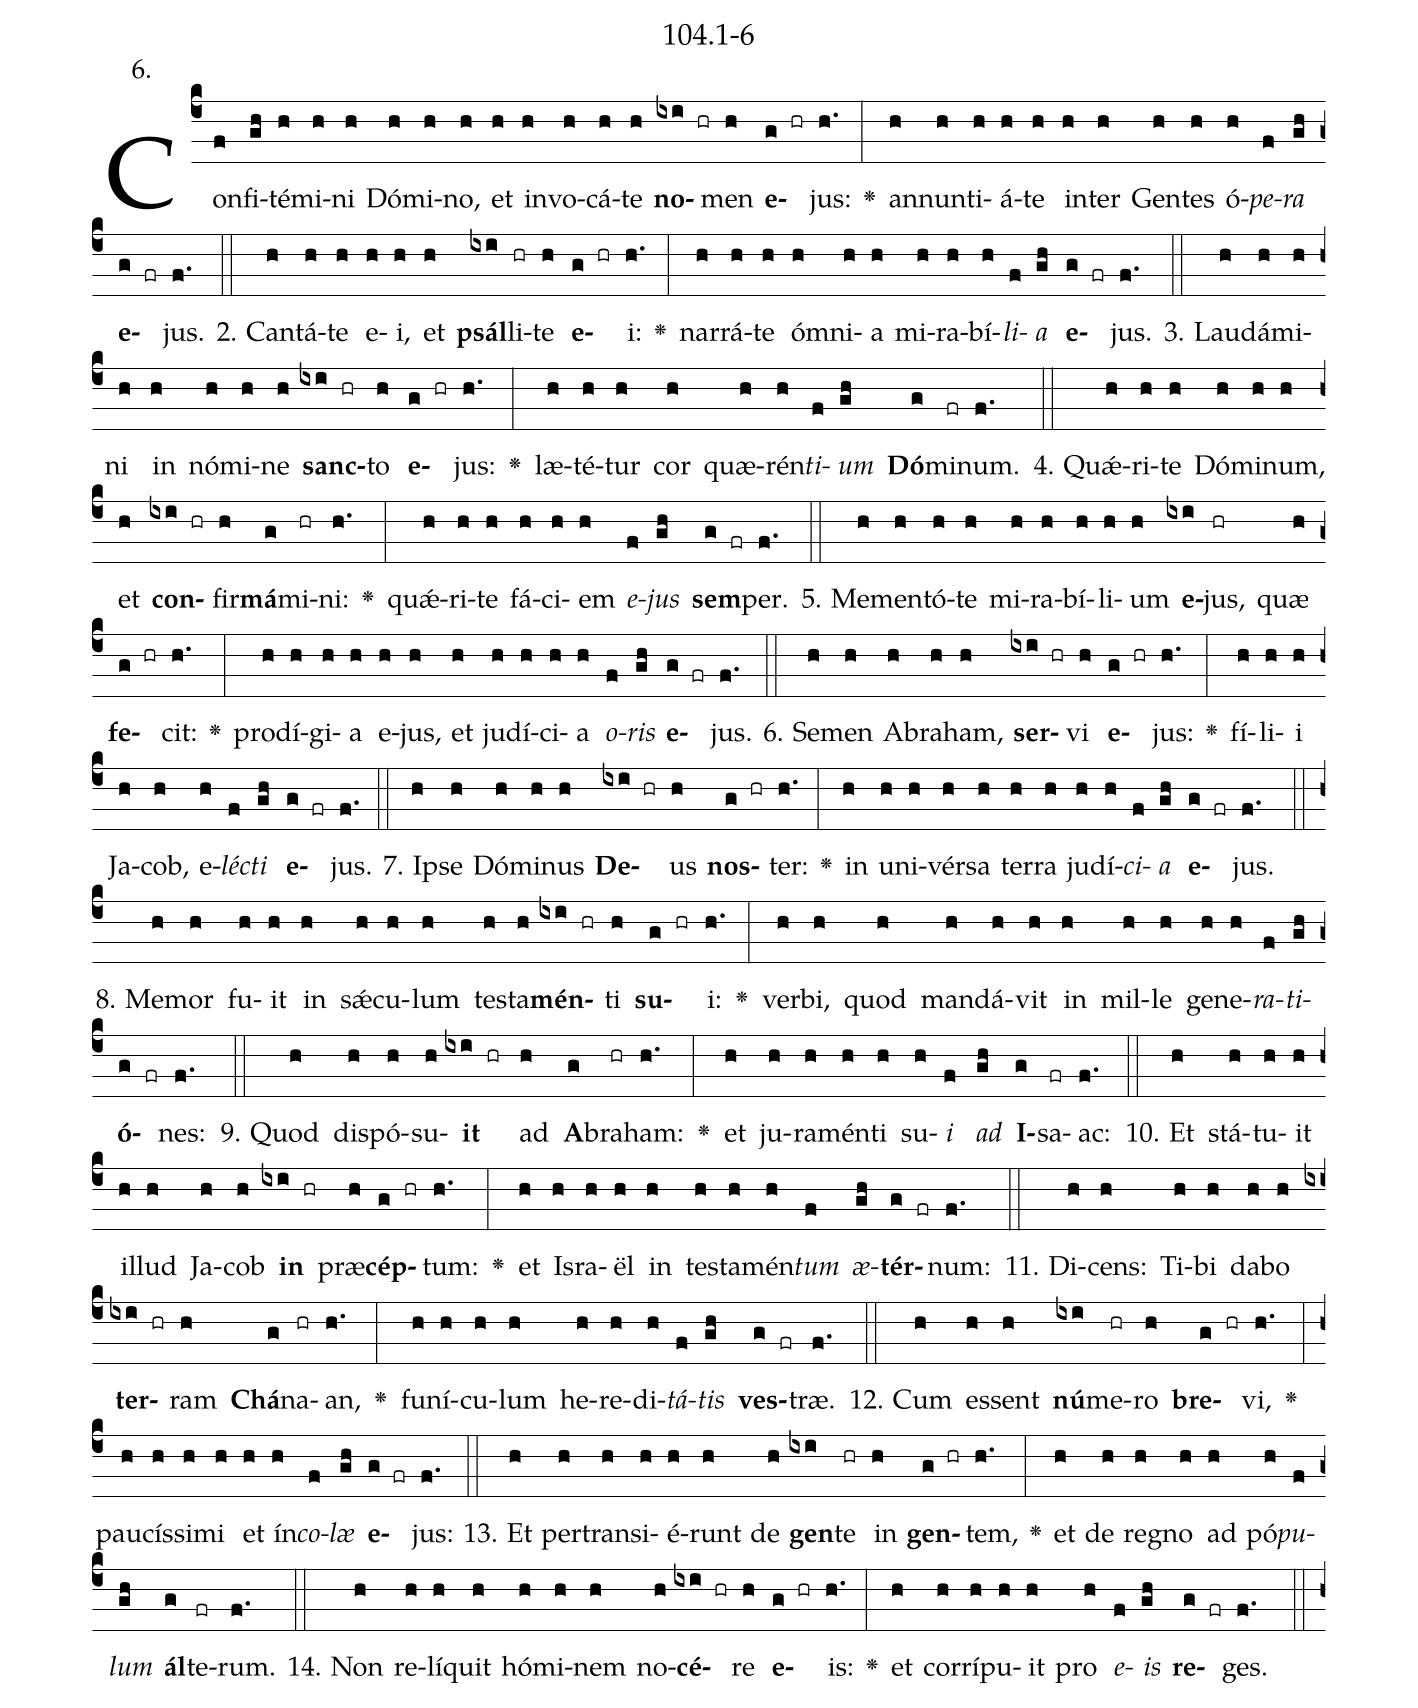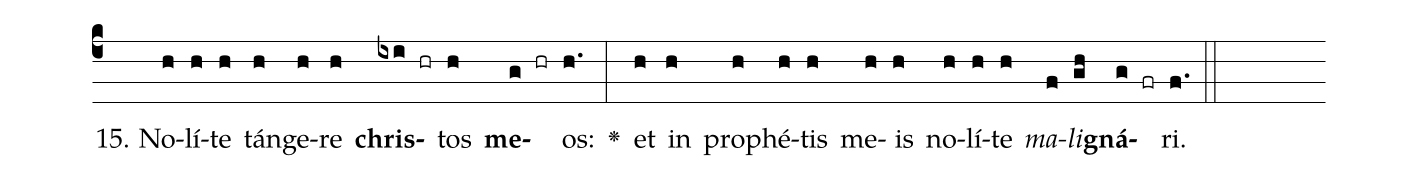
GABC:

name: 104.1-6;
annotation: 6.;
%%
(c4)Con(f)fi(gh)té(h)mi(h)ni(h) Dó(h)mi(h)no,(h) et(h) in(h)vo(h)cá(h)te(h) <b>no</b>(ixi hr)men(h) <b>e</b>(g hr)jus:(h.) <v>\greheightstar</v>(:) an(h)nun(h)ti(h)á(h)te(h) in(h)ter(h) Gen(h)tes(h) ó(h)<i>pe</i>(f)<i>ra</i>(gh) <b>e</b>(g fr)jus.(f.) (::)
2. Can(h)tá(h)te(h) e(h)i,(h) et(h) <b>psál</b>(ixi)li(hr)te(h) <b>e</b>(g hr)i:(h.) <v>\greheightstar</v>(:) nar(h)rá(h)te(h) óm(h)ni(h)a(h) mi(h)ra(h)bí(h)<i>li</i>(f)<i>a</i>(gh) <b>e</b>(g fr)jus.(f.) (::)
3. Lau(h)dá(h)mi(h)ni(h) in(h) nó(h)mi(h)ne(h) <b>sanc</b>(ixi hr)to(h) <b>e</b>(g hr)jus:(h.) <v>\greheightstar</v>(:) læ(h)té(h)tur(h) cor(h) quæ(h)rén(h)<i>ti</i>(f)<i>um</i>(gh) <b>Dó</b>(g)mi(fr)num.(f.) (::)
4. Quǽ(h)ri(h)te(h) Dó(h)mi(h)num,(h) et(h) <b>con</b>(ixi hr)fir(h)<b>má</b>(g)mi(hr)ni:(h.) <v>\greheightstar</v>(:) quǽ(h)ri(h)te(h) fá(h)ci(h)em(h) <i>e</i>(f)<i>jus</i>(gh) <b>sem</b>(g fr)per.(f.) (::)
5. Me(h)men(h)tó(h)te(h) mi(h)ra(h)bí(h)li(h)um(h) <b>e</b>(ixi)jus,(hr) quæ(h) <b>fe</b>(g hr)cit:(h.) <v>\greheightstar</v>(:) prod(h)í(h)gi(h)a(h) e(h)jus,(h) et(h) ju(h)dí(h)ci(h)a(h) <i>o</i>(f)<i>ris</i>(gh) <b>e</b>(g fr)jus.(f.) (::)
6. Se(h)men(h) A(h)bra(h)ham,(h) <b>ser</b>(ixi hr)vi(h) <b>e</b>(g hr)jus:(h.) <v>\greheightstar</v>(:) fí(h)li(h)i(h) Ja(h)cob,(h) e(h)<i>léc</i>(f)<i>ti</i>(gh) <b>e</b>(g fr)jus.(f.) (::)
7. Ip(h)se(h) Dó(h)mi(h)nus(h) <b>De</b>(ixi hr)us(h) <b>nos</b>(g hr)ter:(h.) <v>\greheightstar</v>(:) in(h) u(h)ni(h)vér(h)sa(h) ter(h)ra(h) ju(h)dí(h)<i>ci</i>(f)<i>a</i>(gh) <b>e</b>(g fr)jus.(f.) (::)
8. Me(h)mor(h) fu(h)it(h) in(h) sǽ(h)cu(h)lum(h) tes(h)ta(h)<b>mén</b>(ixi hr)ti(h) <b>su</b>(g hr)i:(h.) <v>\greheightstar</v>(:) ver(h)bi,(h) quod(h) man(h)dá(h)vit(h) in(h) mil(h)le(h) ge(h)ne(h)<i>ra</i>(f)<i>ti</i>(gh)<b>ó</b>(g fr)nes:(f.) (::)
9. Quod(h) dis(h)pó(h)su(h)<b>it</b>(ixi hr) ad(h) <b>A</b>(g)bra(hr)ham:(h.) <v>\greheightstar</v>(:) et(h) ju(h)ra(h)mén(h)ti(h) su(h)<i>i</i>(f) <i>ad</i>(gh) <b>I</b>(g)sa(fr)ac:(f.) (::)
10. Et(h) stá(h)tu(h)it(h) il(h)lud(h) Ja(h)cob(h) <b>in</b>(ixi hr) præ(h)<b>cép</b>(g hr)tum:(h.) <v>\greheightstar</v>(:) et(h) Is(h)ra(h)ël(h) in(h) tes(h)ta(h)mén(h)<i>tum</i>(f) <i>æ</i>(gh)<b>tér</b>(g fr)num:(f.) (::)
11. Di(h)cens:(h) Ti(h)bi(h) da(h)bo(h) <b>ter</b>(ixi hr)ram(h) <b>Chá</b>(g)na(hr)an,(h.) <v>\greheightstar</v>(:) fu(h)ní(h)cu(h)lum(h) he(h)re(h)di(h)<i>tá</i>(f)<i>tis</i>(gh) <b>ves</b>(g fr)træ.(f.) (::)
12. Cum(h) es(h)sent(h) <b>nú</b>(ixi)me(hr)ro(h) <b>bre</b>(g hr)vi,(h.) <v>\greheightstar</v>(:) pau(h)cís(h)si(h)mi(h) et(h) ín(h)<i>co</i>(f)<i>læ</i>(gh) <b>e</b>(g fr)jus:(f.) (::)
13. Et(h) per(h)trans(h)i(h)é(h)runt(h) de(h) <b>gen</b>(ixi)te(hr) in(h) <b>gen</b>(g hr)tem,(h.) <v>\greheightstar</v>(:) et(h) de(h) re(h)gno(h) ad(h) pó(h)<i>pu</i>(f)<i>lum</i>(gh) <b>ál</b>(g)te(fr)rum.(f.) (::)
14. Non(h) re(h)lí(h)quit(h) hó(h)mi(h)nem(h) no(h)<b>cé</b>(ixi hr)re(h) <b>e</b>(g hr)is:(h.) <v>\greheightstar</v>(:) et(h) cor(h)rí(h)pu(h)it(h) pro(h) <i>e</i>(f)<i>is</i>(gh) <b>re</b>(g fr)ges.(f.) (::)
15. No(h)lí(h)te(h) tán(h)ge(h)re(h) <b>chris</b>(ixi hr)tos(h) <b>me</b>(g hr)os:(h.) <v>\greheightstar</v>(:) et(h) in(h) pro(h)phé(h)tis(h) me(h)is(h) no(h)lí(h)te(h) <i>ma</i>(f)<i>li</i>(gh)<b>gná</b>(g fr)ri.(f.) (::)
